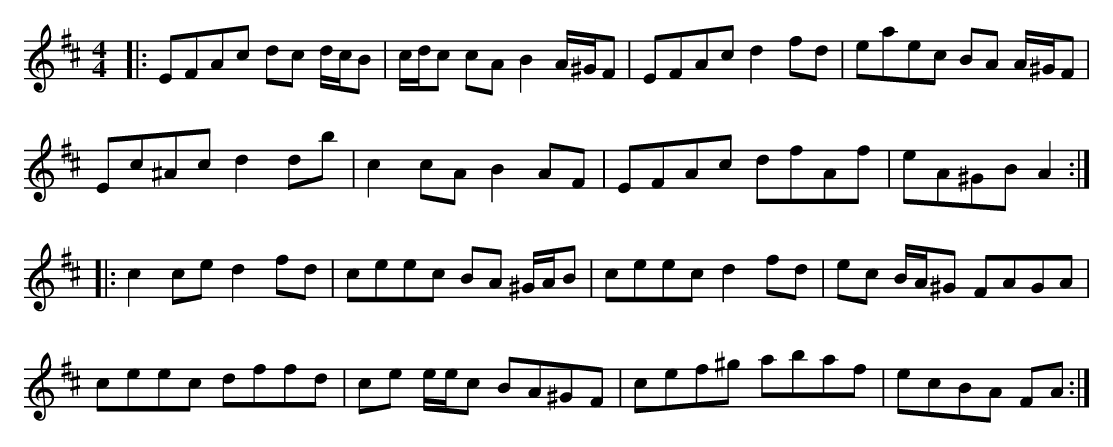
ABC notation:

X:1
M:4/4
K:D
|:EFAc dc d/c/B|c/d/c cA B2 A/^G/F|EFAc d2 fd|eaec BA A/^G/F|
Ec^Ac d2 db|c2 cA B2 AF|EFAc dfAf|eA^GB A2:|
|:c2 ce d2 fd|ceec BA ^G/A/B|ceec d2 fd|ec B/A/^G FAGA|
ceec dffd|ce e/e/c BA^GF|cef^g abaf|ecBA FA:|
